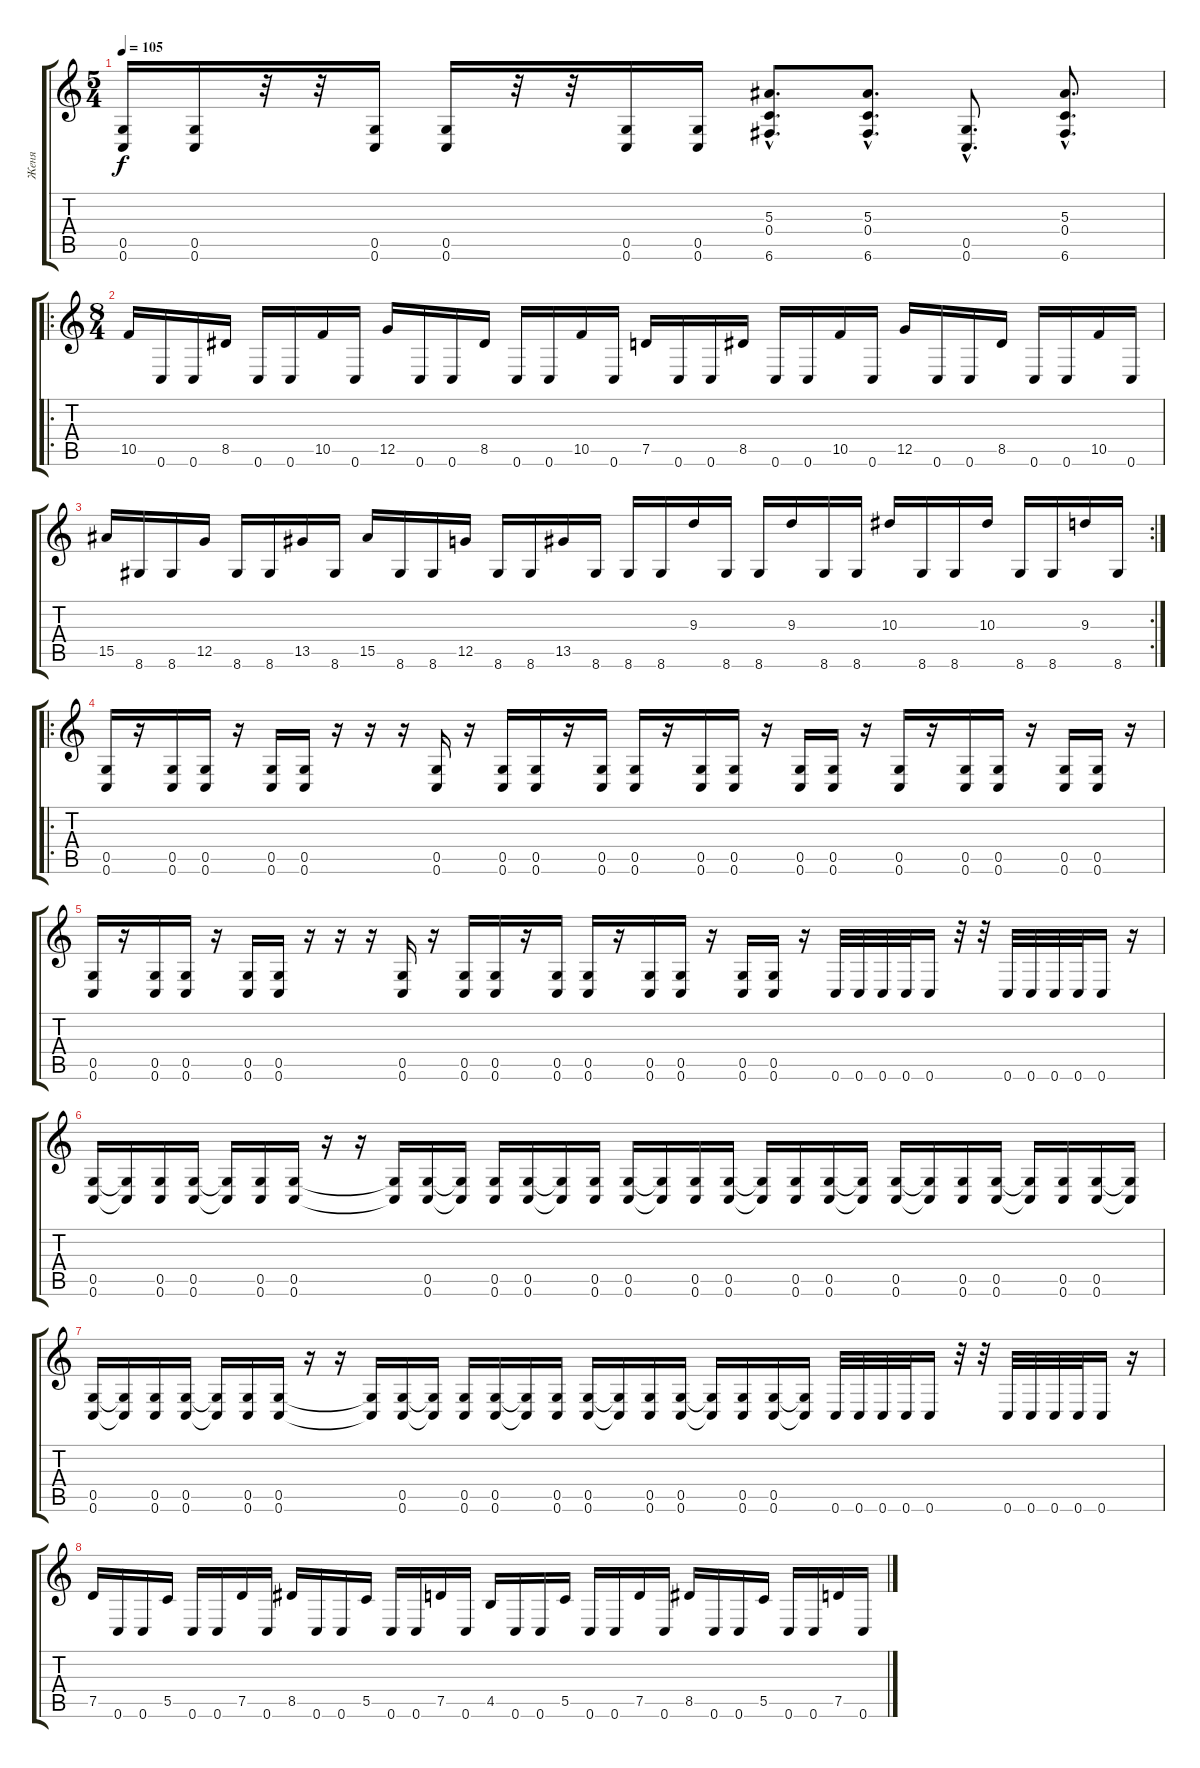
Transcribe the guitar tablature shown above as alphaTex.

\track ("Женя" "Женя") {instrument overdrivenguitar}
\staff {score tabs}
\tuning (D4 A3 F3 C3 G2 C2) {hide}
\ts (5 4)
\tempo 105
\clef g2
\ks c
(0.5 0.6).16{dy f} (0.5 0.6).16 r.32 r.32 (0.5 0.6).16 (0.5 0.6).16 r.32 r.32 (0.5 0.6).16 (0.5 0.6).16 (5.3{hac} 0.4{hac} 6.6{hac}).8{d} (5.3{hac} 0.4{hac} 6.6{hac}).8{d} (0.5{hac} 0.6{hac}).8{d} (5.3{hac} 0.4{hac} 6.6{hac}).8{d} |
\ro
\ts (8 4)
10.5.16 0.6.16 0.6.16 8.5.16 0.6.16 0.6.16 10.5.16 0.6.16 12.5.16 0.6.16 0.6.16 8.5.16 0.6.16 0.6.16 10.5.16 0.6.16 7.5.16 0.6.16 0.6.16 8.5.16 0.6.16 0.6.16 10.5.16 0.6.16 12.5.16 0.6.16 0.6.16 8.5.16 0.6.16 0.6.16 10.5.16 0.6.16 |
\rc 2
15.5.16 8.6.16 8.6.16 12.5.16 8.6.16 8.6.16 13.5.16 8.6.16 15.5.16 8.6.16 8.6.16 12.5.16 8.6.16 8.6.16 13.5.16 8.6.16 8.6.16 8.6.16 9.3.16 8.6.16 8.6.16 9.3.16 8.6.16 8.6.16 10.3.16 8.6.16 8.6.16 10.3.16 8.6.16 8.6.16 9.3.16 8.6.16 |
\ro
(0.5 0.6).16 r.16 (0.5 0.6).16 (0.5 0.6).16 r.16 (0.5 0.6).16 (0.5 0.6).16 r.16 r.16 r.16 (0.5 0.6).16 r.16 (0.5 0.6).16 (0.5 0.6).16 r.16 (0.5 0.6).16 (0.5 0.6).16 r.16 (0.5 0.6).16 (0.5 0.6).16 r.16 (0.5 0.6).16 (0.5 0.6).16 r.16 (0.5 0.6).16 r.16 (0.5 0.6).16 (0.5 0.6).16 r.16 (0.5 0.6).16 (0.5 0.6).16 r.16 |
(0.5 0.6).16 r.16 (0.5 0.6).16 (0.5 0.6).16 r.16 (0.5 0.6).16 (0.5 0.6).16 r.16 r.16 r.16 (0.5 0.6).16 r.16 (0.5 0.6).16 (0.5 0.6).16 r.16 (0.5 0.6).16 (0.5 0.6).16 r.16 (0.5 0.6).16 (0.5 0.6).16 r.16 (0.5 0.6).16 (0.5 0.6).16 r.16 0.6.32 0.6.32 0.6.32 0.6.32 0.6.16 r.32 r.32 0.6.32 0.6.32 0.6.32 0.6.32 0.6.16 r.16 |
(0.5 0.6).16 (0.5{t} 0.6{t}).16 (0.5 0.6).16 (0.5 0.6).16 (0.5{t} 0.6{t}).16 (0.5 0.6).16 (0.5 0.6).16 r.16 r.16 (0.5{t} 0.6{t}).16 (0.5 0.6).16 (0.5{t} 0.6{t}).16 (0.5 0.6).16 (0.5 0.6).16 (0.5{t} 0.6{t}).16 (0.5 0.6).16 (0.5 0.6).16 (0.5{t} 0.6{t}).16 (0.5 0.6).16 (0.5 0.6).16 (0.5{t} 0.6{t}).16 (0.5 0.6).16 (0.5 0.6).16 (0.5{t} 0.6{t}).16 (0.5 0.6).16 (0.5{t} 0.6{t}).16 (0.5 0.6).16 (0.5 0.6).16 (0.5{t} 0.6{t}).16 (0.5 0.6).16 (0.5 0.6).16 (0.5{t} 0.6{t}).16 |
(0.5 0.6).16 (0.5{t} 0.6{t}).16 (0.5 0.6).16 (0.5 0.6).16 (0.5{t} 0.6{t}).16 (0.5 0.6).16 (0.5 0.6).16 r.16 r.16 (0.5{t} 0.6{t}).16 (0.5 0.6).16 (0.5{t} 0.6{t}).16 (0.5 0.6).16 (0.5 0.6).16 (0.5{t} 0.6{t}).16 (0.5 0.6).16 (0.5 0.6).16 (0.5{t} 0.6{t}).16 (0.5 0.6).16 (0.5 0.6).16 (0.5{t} 0.6{t}).16 (0.5 0.6).16 (0.5 0.6).16 (0.5{t} 0.6{t}).16 0.6.32 0.6.32 0.6.32 0.6.32 0.6.16 r.32 r.32 0.6.32 0.6.32 0.6.32 0.6.32 0.6.16 r.16 |
7.5.16 0.6.16 0.6.16 5.5.16 0.6.16 0.6.16 7.5.16 0.6.16 8.5.16 0.6.16 0.6.16 5.5.16 0.6.16 0.6.16 7.5.16 0.6.16 4.5.16 0.6.16 0.6.16 5.5.16 0.6.16 0.6.16 7.5.16 0.6.16 8.5.16 0.6.16 0.6.16 5.5.16 0.6.16 0.6.16 7.5.16 0.6.16
